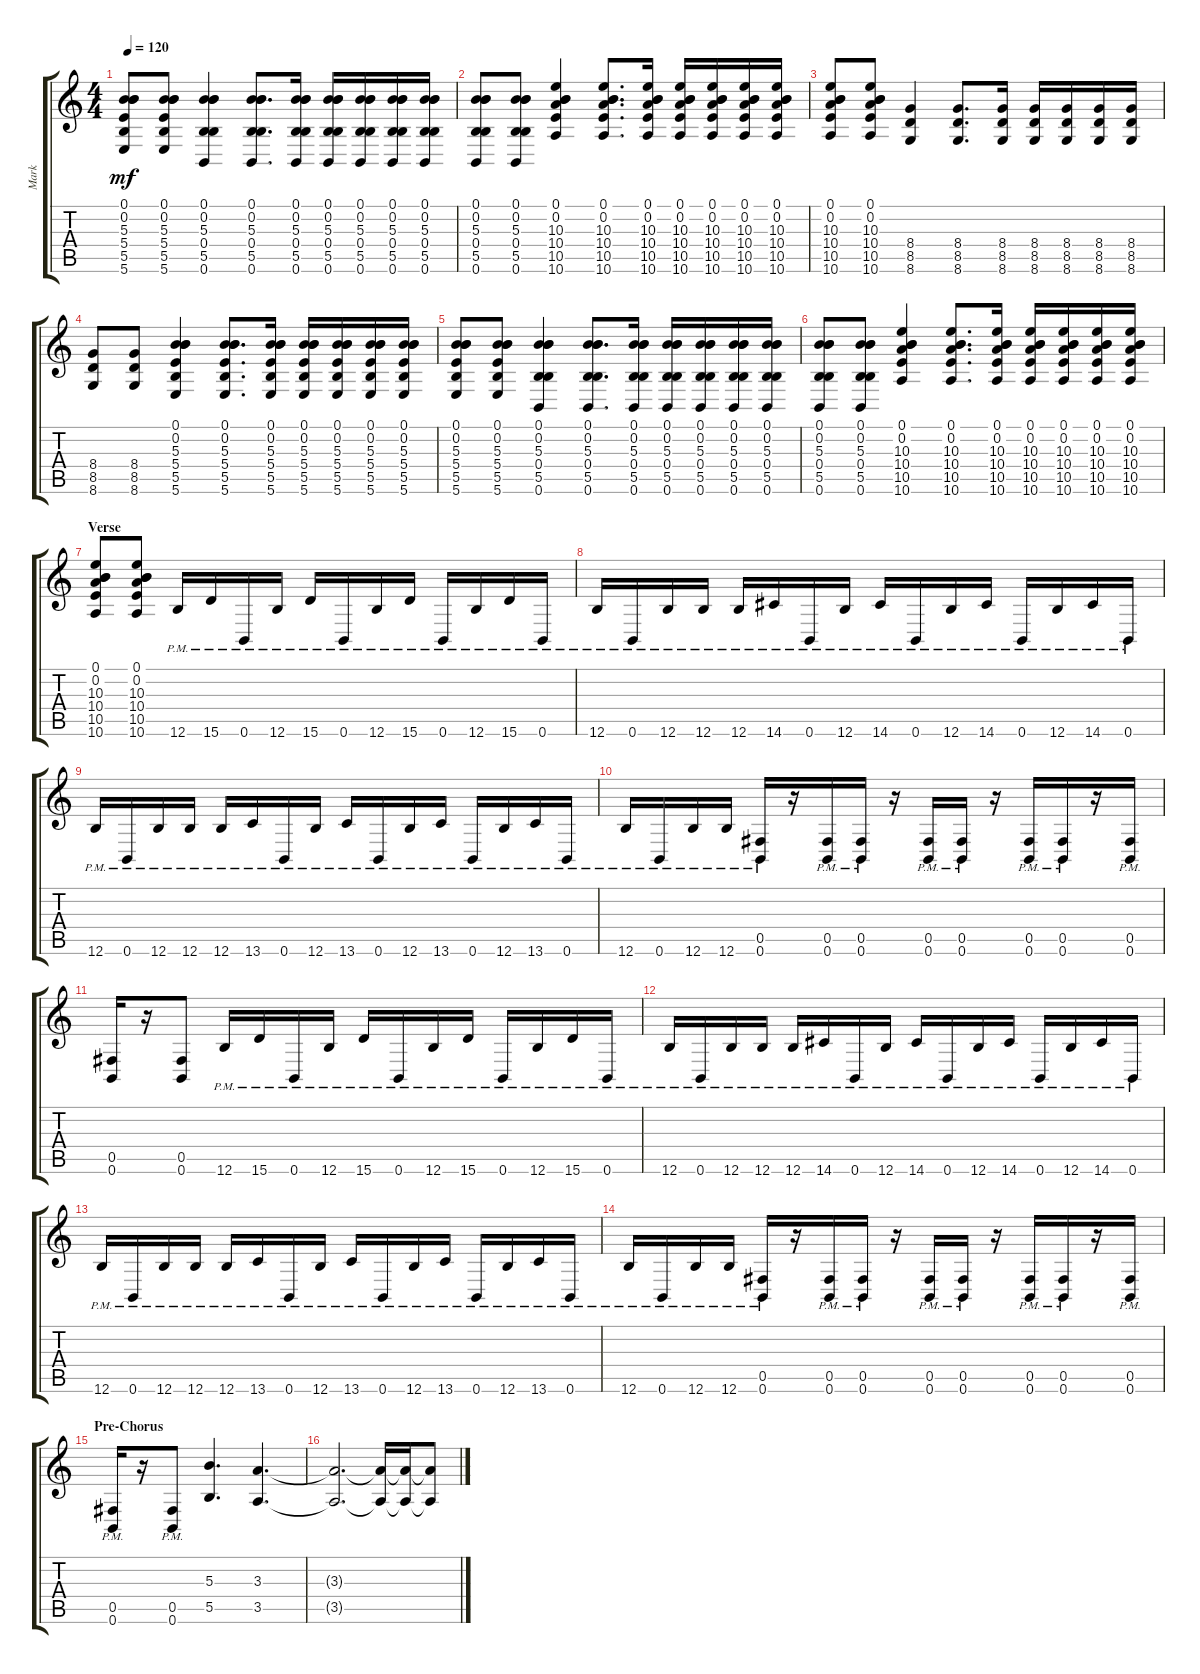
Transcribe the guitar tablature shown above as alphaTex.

\track ("Mark" "Mark") {instrument distortionguitar}
\staff {score tabs}
\tuning (B3 B3 Gb3 B2 Gb2 B1) {hide}
\ts (4 4)
\tempo 120
\clef g2
\ks c
(0.1 0.2 5.3 5.4 5.5 5.6).8{dy mf} (0.1 0.2 5.3 5.4 5.5 5.6).8 (0.1 0.2 5.3 0.4 5.5 0.6).4 (0.1 0.2 5.3 0.4 5.5 0.6).8{d} (0.1 0.2 5.3 0.4 5.5 0.6).16 (0.1 0.2 5.3 0.4 5.5 0.6).16 (0.1 0.2 5.3 0.4 5.5 0.6).16 (0.1 0.2 5.3 0.4 5.5 0.6).16 (0.1 0.2 5.3 0.4 5.5 0.6).16 |
(0.1 0.2 5.3 0.4 5.5 0.6).8 (0.1 0.2 5.3 0.4 5.5 0.6).8 (0.1 0.2 10.3 10.4 10.5 10.6).4 (0.1 0.2 10.3 10.4 10.5 10.6).8{d} (0.1 0.2 10.3 10.4 10.5 10.6).16 (0.1 0.2 10.3 10.4 10.5 10.6).16 (0.1 0.2 10.3 10.4 10.5 10.6).16 (0.1 0.2 10.3 10.4 10.5 10.6).16 (0.1 0.2 10.3 10.4 10.5 10.6).16 |
(0.1 0.2 10.3 10.4 10.5 10.6).8 (0.1 0.2 10.3 10.4 10.5 10.6).8 (8.4 8.5 8.6).4 (8.4 8.5 8.6).8{d} (8.4 8.5 8.6).16 (8.4 8.5 8.6).16 (8.4 8.5 8.6).16 (8.4 8.5 8.6).16 (8.4 8.5 8.6).16 |
(8.4 8.5 8.6).8 (8.4 8.5 8.6).8 (0.1 0.2 5.3 5.4 5.5 5.6).4 (0.1 0.2 5.3 5.4 5.5 5.6).8{d} (0.1 0.2 5.3 5.4 5.5 5.6).16 (0.1 0.2 5.3 5.4 5.5 5.6).16 (0.1 0.2 5.3 5.4 5.5 5.6).16 (0.1 0.2 5.3 5.4 5.5 5.6).16 (0.1 0.2 5.3 5.4 5.5 5.6).16 |
(0.1 0.2 5.3 5.4 5.5 5.6).8 (0.1 0.2 5.3 5.4 5.5 5.6).8 (0.1 0.2 5.3 0.4 5.5 0.6).4 (0.1 0.2 5.3 0.4 5.5 0.6).8{d} (0.1 0.2 5.3 0.4 5.5 0.6).16 (0.1 0.2 5.3 0.4 5.5 0.6).16 (0.1 0.2 5.3 0.4 5.5 0.6).16 (0.1 0.2 5.3 0.4 5.5 0.6).16 (0.1 0.2 5.3 0.4 5.5 0.6).16 |
(0.1 0.2 5.3 0.4 5.5 0.6).8 (0.1 0.2 5.3 0.4 5.5 0.6).8 (0.1 0.2 10.3 10.4 10.5 10.6).4 (0.1 0.2 10.3 10.4 10.5 10.6).8{d} (0.1 0.2 10.3 10.4 10.5 10.6).16 (0.1 0.2 10.3 10.4 10.5 10.6).16 (0.1 0.2 10.3 10.4 10.5 10.6).16 (0.1 0.2 10.3 10.4 10.5 10.6).16 (0.1 0.2 10.3 10.4 10.5 10.6).16 |
\section ("" "Verse")
(0.1 0.2 10.3 10.4 10.5 10.6).8 (0.1 0.2 10.3 10.4 10.5 10.6).8 12.6{pm}.16 15.6{pm}.16 0.6{pm}.16 12.6{pm}.16 15.6{pm}.16 0.6{pm}.16 12.6{pm}.16 15.6{pm}.16 0.6{pm}.16 12.6{pm}.16 15.6{pm}.16 0.6{pm}.16 |
12.6{pm}.16 0.6{pm}.16 12.6{pm}.16 12.6{pm}.16 12.6{pm}.16 14.6{pm}.16 0.6{pm}.16 12.6{pm}.16 14.6{pm}.16 0.6{pm}.16 12.6{pm}.16 14.6{pm}.16 0.6{pm}.16 12.6{pm}.16 14.6{pm}.16 0.6{pm}.16 |
12.6{pm}.16 0.6{pm}.16 12.6{pm}.16 12.6{pm}.16 12.6{pm}.16 13.6{pm}.16 0.6{pm}.16 12.6{pm}.16 13.6{pm}.16 0.6{pm}.16 12.6{pm}.16 13.6{pm}.16 0.6{pm}.16 12.6{pm}.16 13.6{pm}.16 0.6{pm}.16 |
12.6{pm}.16 0.6{pm}.16 12.6{pm}.16 12.6{pm}.16 (0.5 0.6{pm}).16 r.16 (0.5{pm} 0.6{pm}).16 (0.5{pm} 0.6{pm}).16 r.16 (0.5{pm} 0.6{pm}).16 (0.5{pm} 0.6{pm}).16 r.16 (0.5{pm} 0.6{pm}).16 (0.5 0.6{pm}).16 r.16 (0.5{pm} 0.6{pm}).16 |
(0.5 0.6).16 r.16 (0.5 0.6).8 12.6{pm}.16 15.6{pm}.16 0.6{pm}.16 12.6{pm}.16 15.6{pm}.16 0.6{pm}.16 12.6{pm}.16 15.6{pm}.16 0.6{pm}.16 12.6{pm}.16 15.6{pm}.16 0.6{pm}.16 |
12.6{pm}.16 0.6{pm}.16 12.6{pm}.16 12.6{pm}.16 12.6{pm}.16 14.6{pm}.16 0.6{pm}.16 12.6{pm}.16 14.6{pm}.16 0.6{pm}.16 12.6{pm}.16 14.6{pm}.16 0.6{pm}.16 12.6{pm}.16 14.6{pm}.16 0.6{pm}.16 |
12.6{pm}.16 0.6{pm}.16 12.6{pm}.16 12.6{pm}.16 12.6{pm}.16 13.6{pm}.16 0.6{pm}.16 12.6{pm}.16 13.6{pm}.16 0.6{pm}.16 12.6{pm}.16 13.6{pm}.16 0.6{pm}.16 12.6{pm}.16 13.6{pm}.16 0.6{pm}.16 |
12.6{pm}.16 0.6{pm}.16 12.6{pm}.16 12.6{pm}.16 (0.5 0.6{pm}).16 r.16 (0.5{pm} 0.6{pm}).16 (0.5{pm} 0.6{pm}).16 r.16 (0.5{pm} 0.6{pm}).16 (0.5{pm} 0.6{pm}).16 r.16 (0.5{pm} 0.6{pm}).16 (0.5 0.6{pm}).16 r.16 (0.5{pm} 0.6{pm}).16 |
\section ("" "Pre-Chorus")
(0.5 0.6{pm}).16 r.16 (0.5{pm} 0.6{pm}).8 (5.3 5.5).4{d} (3.3 3.5).4{d} |
(3.3{t} 3.5{t}).2{d} (3.3{t} 3.5{t}).16 (3.3{t} 3.5{t}).16 (3.3{t} 3.5{t}).8
